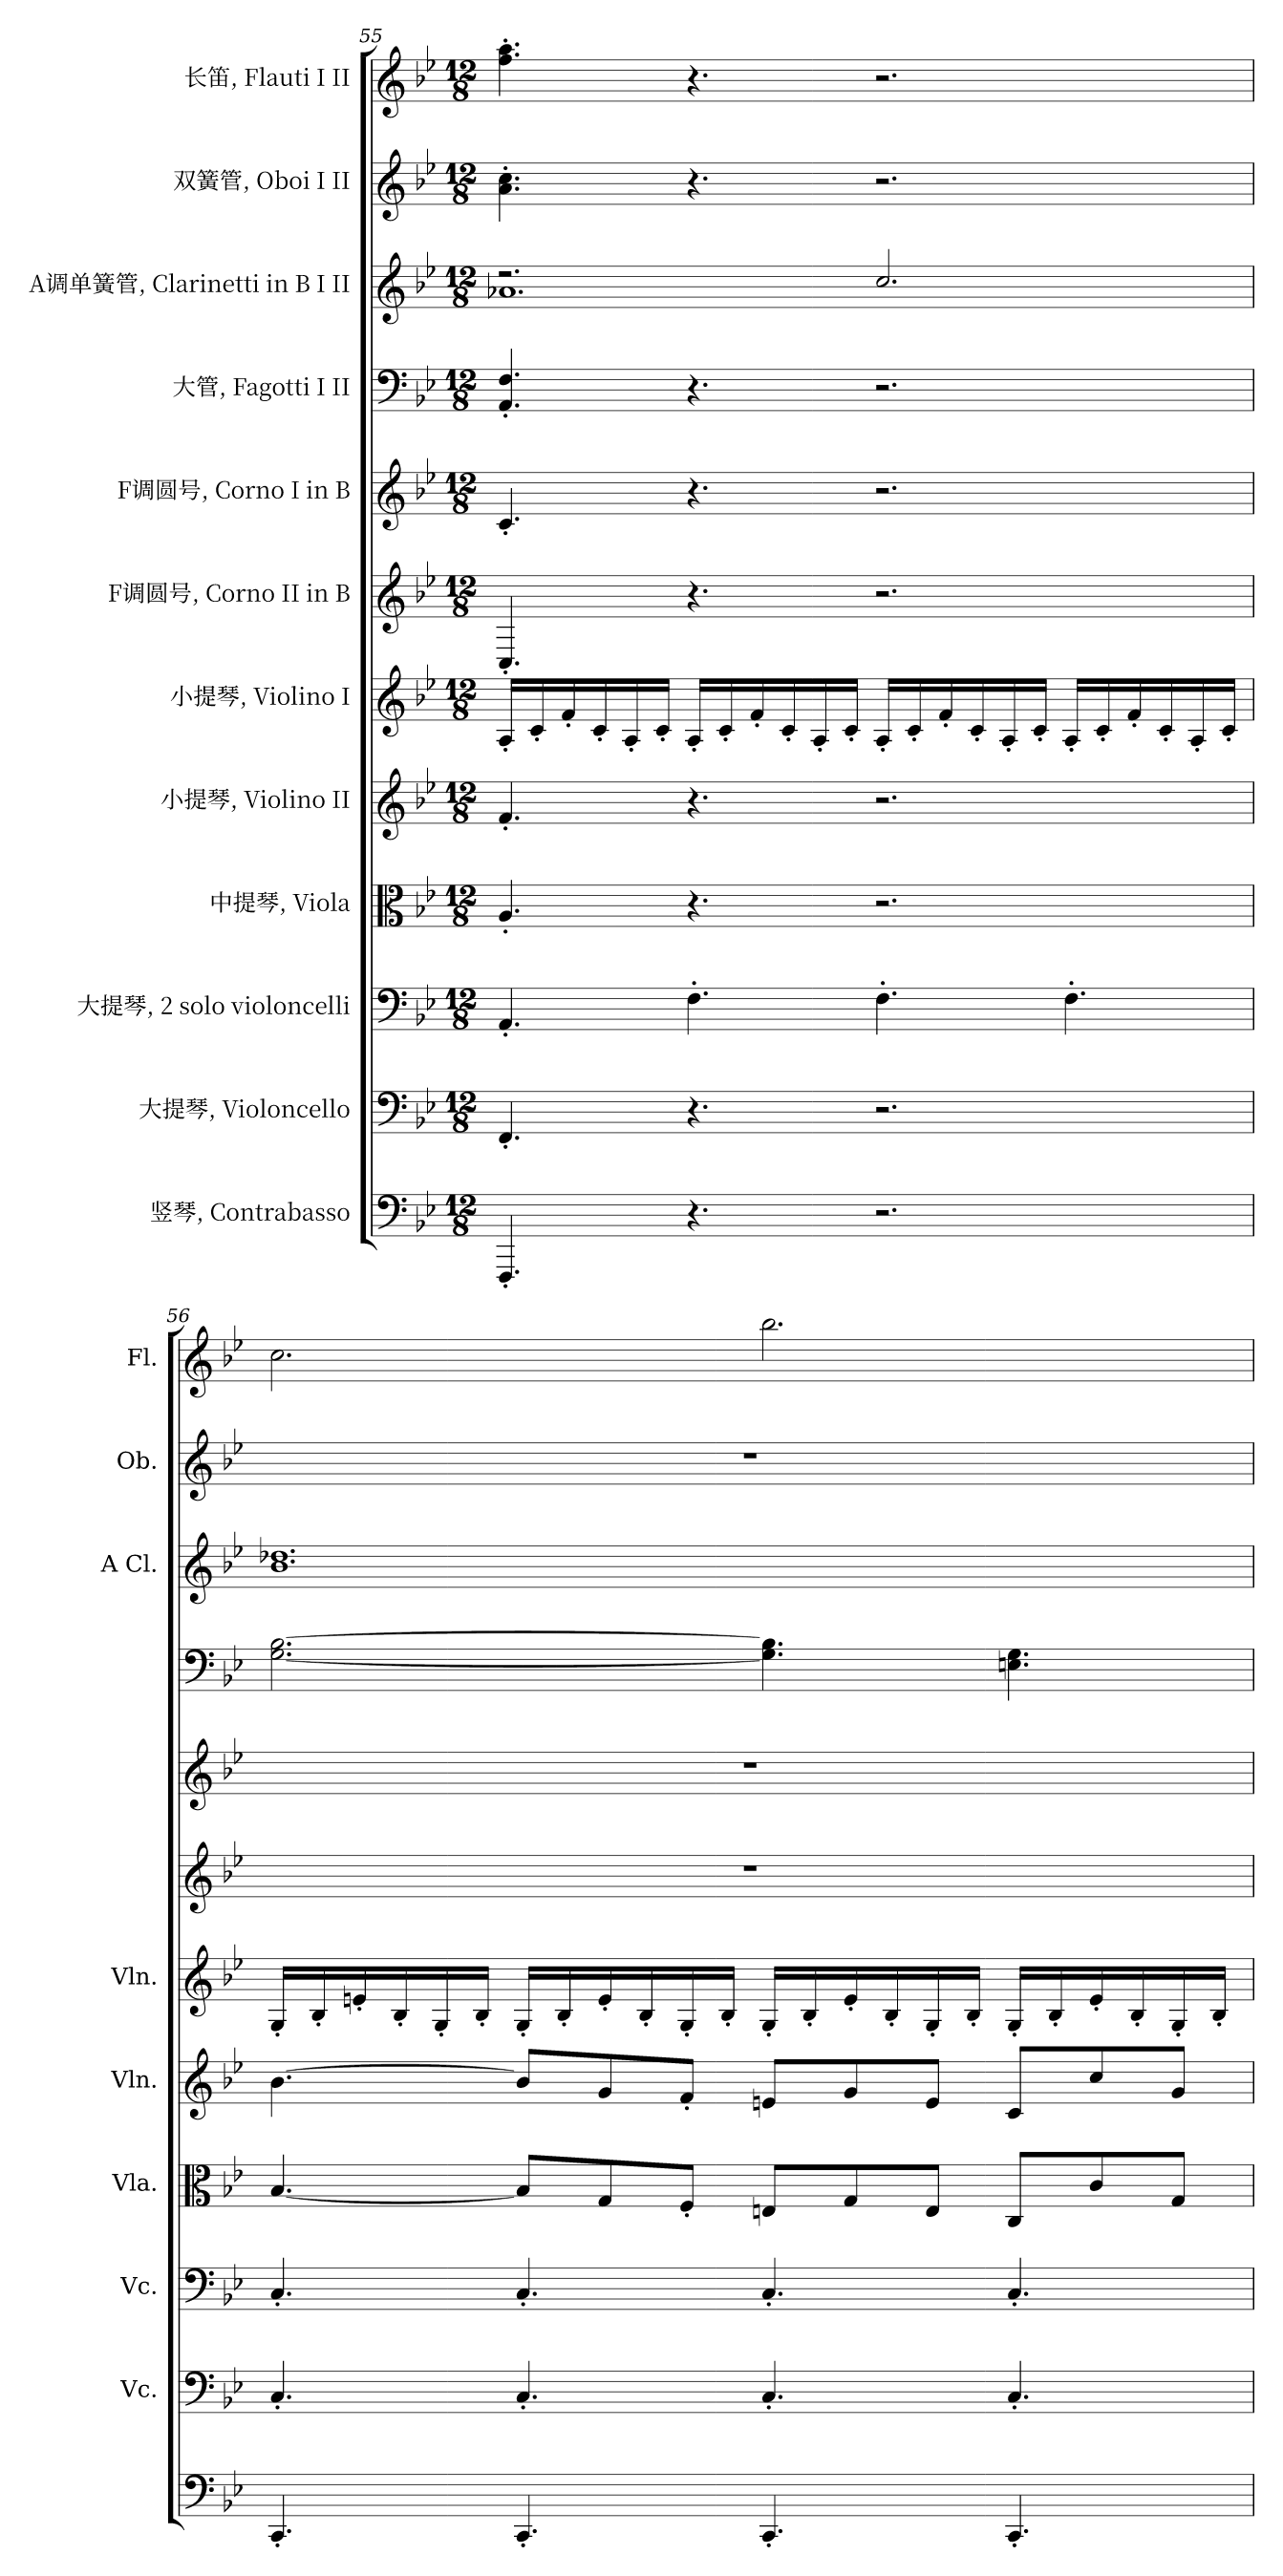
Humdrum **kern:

**kern	**kern	**kern	**kern	**kern	**kern	**kern	**kern	**kern	**kern	**kern	**kern
*part12	*part11	*part10	*part9	*part8	*part7	*part6	*part5	*part4	*part3	*part2	*part1
*staff12	*staff11	*staff10	*staff9	*staff8	*staff7	*staff6	*staff5	*staff4	*staff3	*staff2	*staff1
*I"竖琴, Contrabasso	*I"大提琴, Violoncello	*I"大提琴, 2 solo violoncelli	*I"中提琴, Viola	*I"小提琴, Violino II	*I"小提琴, Violino I	*I"F调圆号, Corno II in B	*I"F调圆号, Corno I in B	*I"大管, Fagotti I II	*I"A调单簧管, Clarinetti in B I II	*I"双簧管, Oboi I II	*I"长笛, Flauti I II
*	*I'Vc.	*I'Vc.	*I'Vla.	*I'Vln.	*I'Vln.	*	*	*	*I'A Cl.	*I'Ob.	*I'Fl.
!!LO:PB:g=z
*clefF4	*clefF4	*clefF4	*clefC3	*clefG2	*clefG2	*clefG2	*clefG2	*clefF4	*clefG2	*clefG2	*clefG2
*	*	*	*	*	*	*ITrd4c7	*ITrd4c7	*	*ITrd2c3	*	*
*k[b-e-]	*k[b-e-]	*k[b-e-]	*k[b-e-]	*k[b-e-]	*k[b-e-]	*k[b-e-a-]	*k[b-e-a-]	*k[b-e-]	*k[f#]	*k[b-e-]	*k[b-e-]
*M12/8	*M12/8	*M12/8	*M12/8	*M12/8	*M12/8	*M12/8	*M12/8	*M12/8	*M12/8	*M12/8	*M12/8
*MM52	*MM52	*MM52	*MM52	*MM52	*MM52	*MM52	*MM52	*MM52	*MM52	*MM52	*MM52
=55	=55	=55	=55	=55	=55	=55	=55	=55	=55	=55	=55
*	*	*	*	*	*	*	*	*	*^	*	*
4.FFF'/	4.FF'/	4.AA'/	4.A'/	4.f'/	16A'/LL	4.FF'/	4.F'/	4.AA/' 4.F/'	2.r	1.fn	4.a\' 4.cc\'	4.ff\' 4.aa\'
.	.	.	.	.	16c'/	.	.	.	.	.	.	.
.	.	.	.	.	16f'/	.	.	.	.	.	.	.
.	.	.	.	.	16c'/	.	.	.	.	.	.	.
.	.	.	.	.	16A'/	.	.	.	.	.	.	.
.	.	.	.	.	16c'/JJ	.	.	.	.	.	.	.
*	*	*	*	*	*	*	*	*	*	*	*	*MM60
4.r	4.r	4.F'\	4.r	4.r	16A'/LL	4.r	4.r	4.r	.	.	4.r	4.r
.	.	.	.	.	16c'/	.	.	.	.	.	.	.
.	.	.	.	.	16f'/	.	.	.	.	.	.	.
.	.	.	.	.	16c'/	.	.	.	.	.	.	.
.	.	.	.	.	16A'/	.	.	.	.	.	.	.
.	.	.	.	.	16c'/JJ	.	.	.	.	.	.	.
*	*	*	*	*	*	*	*	*	*	*	*	*MM61
2.r	2.r	4.F'\	2.r	2.r	16A'/LL	2.r	2.r	2.r	2.a/	.	2.r	2.r
.	.	.	.	.	16c'/	.	.	.	.	.	.	.
.	.	.	.	.	16f'/	.	.	.	.	.	.	.
.	.	.	.	.	16c'/	.	.	.	.	.	.	.
.	.	.	.	.	16A'/	.	.	.	.	.	.	.
.	.	.	.	.	16c'/JJ	.	.	.	.	.	.	.
.	.	4.F'\	.	.	16A'/LL	.	.	.	.	.	.	.
.	.	.	.	.	16c'/	.	.	.	.	.	.	.
.	.	.	.	.	16f'/	.	.	.	.	.	.	.
.	.	.	.	.	16c'/	.	.	.	.	.	.	.
.	.	.	.	.	16A'/	.	.	.	.	.	.	.
.	.	.	.	.	16c'/JJ	.	.	.	.	.	.	.
*	*	*	*	*	*	*	*	*	*v	*v	*	*
!!LO:PB:g=z
=56	=56	=56	=56	=56	=56	=56	=56	=56	=56	=56	=56
*	*	*	*	*	*	*	*	*	*	*	*MM60
4.CC'/	4.C'/	4.C'/	[4.B-/	[4.b-\	16G'/LL	1.r	1.r	[2.G\ [2.B-\	1.g 1.b-X	1.r	2.cc\
.	.	.	.	.	16B-'/	.	.	.	.	.	.
.	.	.	.	.	16en'/	.	.	.	.	.	.
.	.	.	.	.	16B-'/	.	.	.	.	.	.
.	.	.	.	.	16G'/	.	.	.	.	.	.
.	.	.	.	.	16B-'/JJ	.	.	.	.	.	.
4.CC'/	4.C'/	4.C'/	8B-/L]	8b-/L]	16G'/LL	.	.	.	.	.	.
.	.	.	.	.	16B-'/	.	.	.	.	.	.
.	.	.	8G/	8g/	16e'/	.	.	.	.	.	.
.	.	.	.	.	16B-'/	.	.	.	.	.	.
.	.	.	8F'/J	8f'/J	16G'/	.	.	.	.	.	.
.	.	.	.	.	16B-'/JJ	.	.	.	.	.	.
*	*	*	*	*	*	*	*	*	*	*	*MM60
4.CC'/	4.C'/	4.C'/	8En/L	8en/L	16G'/LL	.	.	4.G\] 4.B-\]	.	.	2.bb-\
.	.	.	.	.	16B-'/	.	.	.	.	.	.
.	.	.	8G/	8g/	16e'/	.	.	.	.	.	.
.	.	.	.	.	16B-'/	.	.	.	.	.	.
.	.	.	8E/J	8e/J	16G'/	.	.	.	.	.	.
.	.	.	.	.	16B-'/JJ	.	.	.	.	.	.
4.CC'/	4.C'/	4.C'/	8C/L	8c/L	16G'/LL	.	.	4.En\ 4.G\	.	.	.
.	.	.	.	.	16B-'/	.	.	.	.	.	.
.	.	.	8c/	8cc/	16e'/	.	.	.	.	.	.
.	.	.	.	.	16B-'/	.	.	.	.	.	.
.	.	.	8G/J	8g/J	16G'/	.	.	.	.	.	.
.	.	.	.	.	16B-'/JJ	.	.	.	.	.	.
=	=	=	=	=	=	=	=	=	=	=	=
*-	*-	*-	*-	*-	*-	*-	*-	*-	*-	*-	*-
